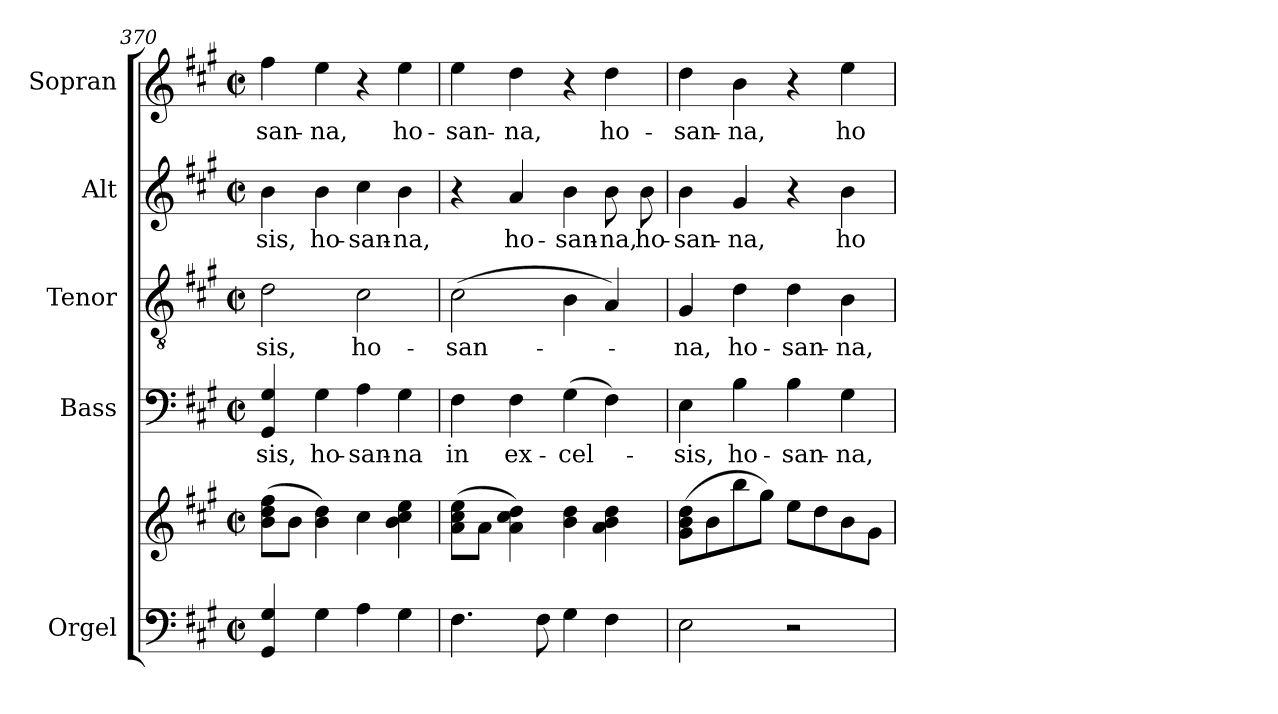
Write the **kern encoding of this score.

**kern	**kern	**kern	**text	**kern	**text	**kern	**text	**kern	**text
*part5	*part5	*part4	*part4	*part3	*part3	*part2	*part2	*part1	*part1
*staff6	*staff5	*staff4	*staff4	*staff3	*staff3	*staff2	*staff2	*staff1	*staff1
*I"Orgel	*	*I"Bass	*	*I"Tenor	*	*I"Alt	*	*I"Sopran	*
*I'Org.	*	*I'B.	*	*I'T.	*	*I'A.	*	*I'S.	*
*clefF4	*clefG2	*clefF4	*	*clefGv2	*	*clefG2	*	*clefG2	*
*k[f#c#g#]	*k[f#c#g#]	*k[f#c#g#]	*	*k[f#c#g#]	*	*k[f#c#g#]	*	*k[f#c#g#]	*
*A:	*A:	*A:	*	*A:	*	*A:	*	*A:	*
*M2/2	*M2/2	*M2/2	*	*M2/2	*	*M2/2	*	*M2/2	*
*met(c|)	*met(c|)	*met(c|)	*	*met(c|)	*	*met(c|)	*	*met(c|)	*
=370	=370	=370	=370	=370	=370	=370	=370	=370	=370
!	!	!	!LO:LY:b	!	!LO:LY:b	!	!LO:LY:b	!	!LO:LY:b
4GG#/ 4G#/	(>8b\ 8dd\ 8ff#\L	4GG#/ 4G#/	-sis,	2d\	-sis,	4b\	-sis,	4ff#\	-san-
.	8b\J	.	.	.	.	.	.	.	.
!	!	!	!LO:LY:b	!	!	!	!LO:LY:b	!	!LO:LY:b
4G#\	4b\ 4dd\)	4G#\	ho-	.	.	4b\	ho-	4ee\	-na,
!	!	!	!LO:LY:b	!	!LO:LY:b	!	!LO:LY:b	!	!
4A\	4cc#\	4A\	-san-	2c#\	ho-	4cc#\	-san-	4r	.
!	!	!	!LO:LY:b	!	!	!	!LO:LY:b	!	!LO:LY:b
4G#\	4b\ 4cc#\ 4ee\	4G#\	-na	.	.	4b\	-na,	4ee\	ho-
=371	=371	=371	=371	=371	=371	=371	=371	=371	=371
!	!	!	!LO:LY:b	!	!LO:LY:b	!	!	!	!LO:LY:b
4.F#\	(>8a\ 8cc#\ 8ee\L	4F#\	in	(>2c#\	-san-	4r	.	4ee\	-san-
.	8a\J	.	.	.	.	.	.	.	.
!	!	!	!LO:LY:b	!	!	!	!LO:LY:b	!	!LO:LY:b
.	4a\ 4cc#\ 4dd\)	4F#\	ex-	.	.	4a/	ho-	4dd\	-na,
8F#\	.	.	.	.	.	.	.	.	.
!	!	!	!LO:LY:b	!	!	!	!LO:LY:b	!	!
4G#\	4b\ 4dd\	(>4G#\	-cel-	4B\	.	4b\	-san-	4r	.
!	!	!	!	!	!	!	!LO:LY:b	!	!LO:LY:b
4F#\	4a\ 4b\ 4dd\	4F#\)	.	4A/)	.	8b\	-na,	4dd\	ho-
!	!	!	!	!	!	!	!LO:LY:b	!	!
.	.	.	.	.	.	8b\	ho-	.	.
=372	=372	=372	=372	=372	=372	=372	=372	=372	=372
!	!	!	!LO:LY:b	!	!LO:LY:b	!	!LO:LY:b	!	!LO:LY:b
2E\	(>8g#\ 8b\ 8dd\L	4E\	-sis,	4G#/	-na,	4b\	-san-	4dd\	-san-
.	8b\	.	.	.	.	.	.	.	.
!	!	!	!LO:LY:b	!	!LO:LY:b	!	!LO:LY:b	!	!LO:LY:b
.	8bb\	4B\	ho-	4d\	ho-	4g#/	-na,	4b\	-na,
.	8gg#\J)	.	.	.	.	.	.	.	.
!	!	!	!LO:LY:b	!	!LO:LY:b	!	!	!	!
2r	8ee\L	4B\	-san-	4d\	-san-	4r	.	4r	.
.	8dd\	.	.	.	.	.	.	.	.
!	!	!	!LO:LY:b	!	!LO:LY:b	!	!LO:LY:b	!	!LO:LY:b
.	8b\	4G#\	-na,	4B\	-na,	4b\	ho-	4ee\	ho-
.	8g#\J	.	.	.	.	.	.	.	.
=	=	=	=	=	=	=	=	=	=
*-	*-	*-	*-	*-	*-	*-	*-	*-	*-
